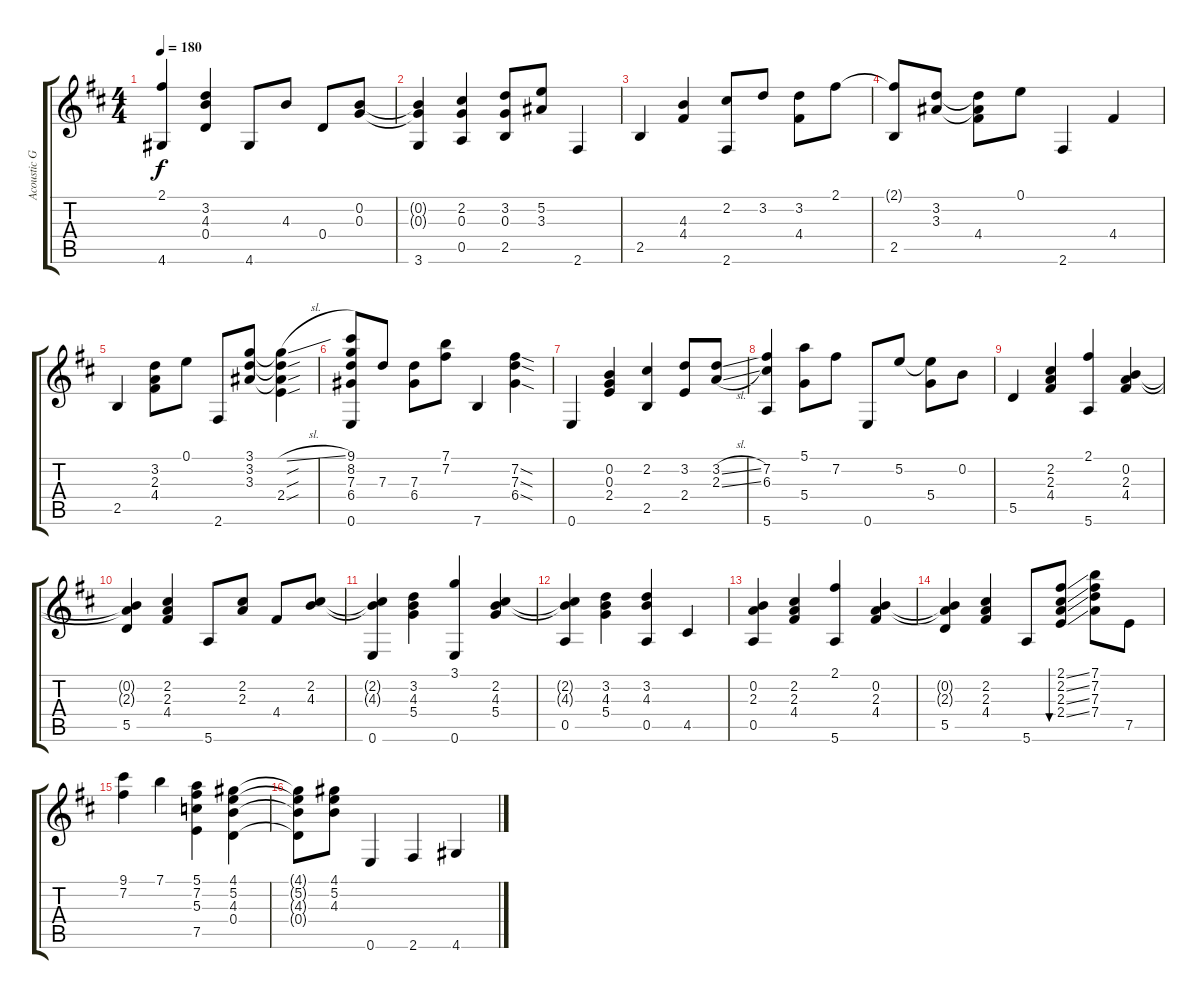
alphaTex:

\track ("Acoustic Guitar (steel)" "Acoustic G") {instrument acousticguitarsteel}
\staff {score tabs}
\tuning (E4 B3 G3 D3 A2 E2) {hide}
\ts (4 4)
\tempo 180
\clef g2
\ks d
(2.1{t} 4.6).4{dy f} (3.2 4.3 0.4).4 4.6.8 4.3.8 0.4.8 (0.2 0.3).8 |
(0.2{t} 0.3{t} 3.6).4 (2.2 0.3 0.5).4 (3.2 0.3 2.5).8 (5.2 3.3).8 2.6.4 |
2.5.4 (4.3 4.4).4 (2.2 2.6).8 3.2.8 (3.2 4.4).8 2.1.8 |
(2.1{t} 2.5).8 (3.2 3.3).8 (3.2{t} 3.3{t} 4.4).8 0.1.8 2.6.4 4.4.4 |
2.5.4 (3.2 2.3 4.4).8 0.1.8 2.6.8 (3.1 3.2 3.3).8 (3.1{sl t} 3.2{sou t} 3.3{sou t} 2.4{sou}).4 |
(9.1 8.2 7.3 6.4 0.6).8 7.3.8 (7.3 6.4).8 (7.1 7.2).8 7.6.4 (7.2{sod} 7.3{sod} 6.4{sod}).4 |
0.6.4 (0.2 0.3 2.4).4 (2.2 2.5).4 (3.2 2.4).8 (3.2{sl} 2.3{sl}).8 |
(7.2 6.3 5.6).4 (5.1 5.4).8 7.2.8 0.6.8 5.2.8 (5.2{t} 5.4).8 0.2.8 |
5.5.4 (2.2 2.3 4.4).4 (2.1 5.6).4 (0.2 2.3 4.4).4 |
(0.2{t} 2.3{t} 5.5).4 (2.2 2.3 4.4).4 5.6.8 (2.2 2.3).8 4.4.8 (2.2 4.3).8 |
(2.2{t} 4.3{t} 0.6).4 (3.2 4.3 5.4).4 (3.1 0.6).4 (2.2 4.3 5.4).4 |
(2.2{t} 4.3{t} 0.5).4 (3.2 4.3 5.4).4 (3.2 4.3 0.5).4 4.5.4 |
(0.2 2.3 0.5).4 (2.2 2.3 4.4).4 (2.1 5.6).4 (0.2 2.3 4.4).4 |
(0.2{t} 2.3{t} 5.5).4 (2.2 2.3 4.4).4 5.6.8 (2.1{ss} 2.2{ss} 2.3{ss} 2.4{ss}).8{bu 30} (7.1 7.2 7.3 7.4).8 7.5.8 |
(9.1 7.2).4 7.1.4 (5.1 7.2 5.3 7.5).4 (4.1 5.2 4.3 0.4).4 |
(4.1{t} 5.2{t} 4.3{t} 0.4{t}).8 (4.1 5.2 4.3).8 0.6.4 2.6.4 4.6.4
